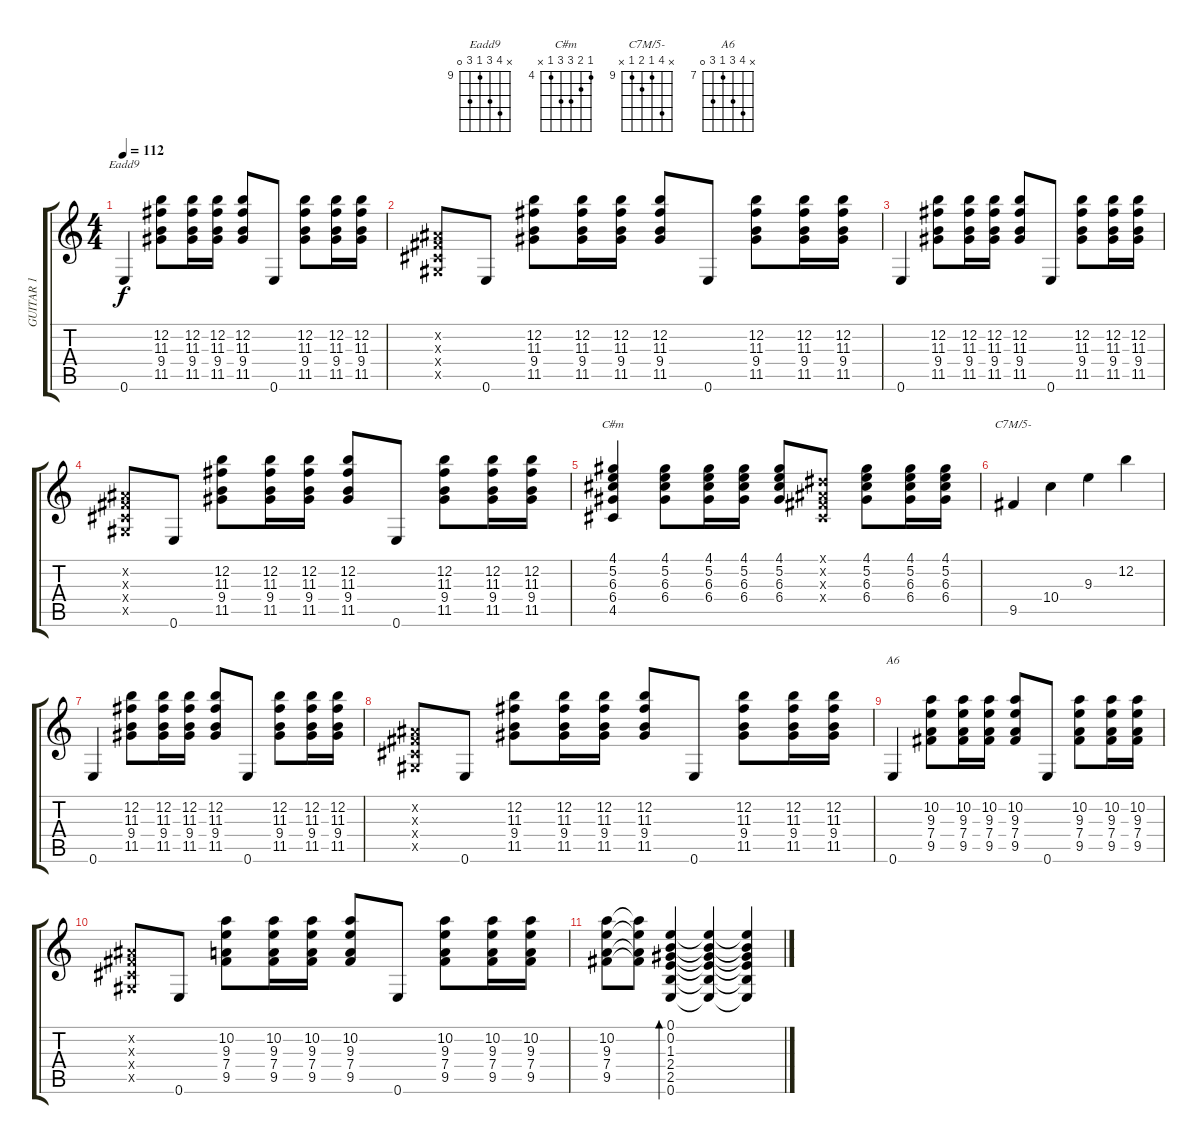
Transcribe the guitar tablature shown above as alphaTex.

\track ("GUITAR 1" "GUITAR 1") {instrument acousticguitarnylon}
\staff {score tabs}
\tuning (E4 B3 G3 D3 A2 E2) {hide}
\chord ("Eadd9" x 12 11 9 11 0) {firstfret 9}
\chord ("C#m" 4 5 6 6 4 x) {firstfret 4}
\chord ("C7M/5-" x 12 9 10 9 x) {firstfret 9}
\chord ("A6" x 10 9 7 9 0) {firstfret 7}
\ts (4 4)
\tempo 112
\clef g2
\ks c
0.6.4{ch "Eadd9" dy f} (12.2 11.3 9.4 11.5).8 (12.2 11.3 9.4 11.5).16 (12.2 11.3 9.4 11.5).16 (12.2 11.3 9.4 11.5).8 0.6.8 (12.2 11.3 9.4 11.5).8 (12.2 11.3 9.4 11.5).16 (12.2 11.3 9.4 11.5).16 |
(-1.2{x} -1.3{x} -1.4{x} -1.5{x}).8 0.6.8 (12.2 11.3 9.4 11.5).8 (12.2 11.3 9.4 11.5).16 (12.2 11.3 9.4 11.5).16 (12.2 11.3 9.4 11.5).8 0.6.8 (12.2 11.3 9.4 11.5).8 (12.2 11.3 9.4 11.5).16 (12.2 11.3 9.4 11.5).16 |
0.6.4 (12.2 11.3 9.4 11.5).8 (12.2 11.3 9.4 11.5).16 (12.2 11.3 9.4 11.5).16 (12.2 11.3 9.4 11.5).8 0.6.8 (12.2 11.3 9.4 11.5).8 (12.2 11.3 9.4 11.5).16 (12.2 11.3 9.4 11.5).16 |
(-1.2{x} -1.3{x} -1.4{x} -1.5{x}).8 0.6.8 (12.2 11.3 9.4 11.5).8 (12.2 11.3 9.4 11.5).16 (12.2 11.3 9.4 11.5).16 (12.2 11.3 9.4 11.5).8 0.6.8 (12.2 11.3 9.4 11.5).8 (12.2 11.3 9.4 11.5).16 (12.2 11.3 9.4 11.5).16 |
(4.1 5.2 6.3 6.4 4.5).4{ch "C#m"} (4.1 5.2 6.3 6.4).8 (4.1 5.2 6.3 6.4).16 (4.1 5.2 6.3 6.4).16 (4.1 5.2 6.3 6.4).8 (-1.1{x} -1.2{x} -1.3{x} -1.4{x}).8 (4.1 5.2 6.3 6.4).8 (4.1 5.2 6.3 6.4).16 (4.1 5.2 6.3 6.4).16 |
9.5.4{ch "C7M/5-"} 10.4.4 9.3.4 12.2.4 |
0.6.4 (12.2 11.3 9.4 11.5).8 (12.2 11.3 9.4 11.5).16 (12.2 11.3 9.4 11.5).16 (12.2 11.3 9.4 11.5).8 0.6.8 (12.2 11.3 9.4 11.5).8 (12.2 11.3 9.4 11.5).16 (12.2 11.3 9.4 11.5).16 |
(-1.2{x} -1.3{x} -1.4{x} -1.5{x}).8 0.6.8 (12.2 11.3 9.4 11.5).8 (12.2 11.3 9.4 11.5).16 (12.2 11.3 9.4 11.5).16 (12.2 11.3 9.4 11.5).8 0.6.8 (12.2 11.3 9.4 11.5).8 (12.2 11.3 9.4 11.5).16 (12.2 11.3 9.4 11.5).16 |
0.6.4{ch "A6"} (10.2 9.3 7.4 9.5).8 (10.2 9.3 7.4 9.5).16 (10.2 9.3 7.4 9.5).16 (10.2 9.3 7.4 9.5).8 0.6.8 (10.2 9.3 7.4 9.5).8 (10.2 9.3 7.4 9.5).16 (10.2 9.3 7.4 9.5).16 |
(-1.2{x} -1.3{x} -1.4{x} -1.5{x}).8 0.6.8 (10.2 9.3 7.4 9.5).8 (10.2 9.3 7.4 9.5).16 (10.2 9.3 7.4 9.5).16 (10.2 9.3 7.4 9.5).8 0.6.8 (10.2 9.3 7.4 9.5).8 (10.2 9.3 7.4 9.5).16 (10.2 9.3 7.4 9.5).16 |
(10.2 9.3 7.4 9.5).8 (10.2{t} 9.3{t} 7.4{t} 9.5{t}).8 (0.1 0.2 1.3 2.4 2.5 0.6).4{bd 480} (0.1{t} 0.2{t} 1.3{t} 2.4{t} 2.5{t} 0.6{t}).4 (0.1{t} 0.2{t} 1.3{t} 2.4{t} 2.5{t} 0.6{t}).4
